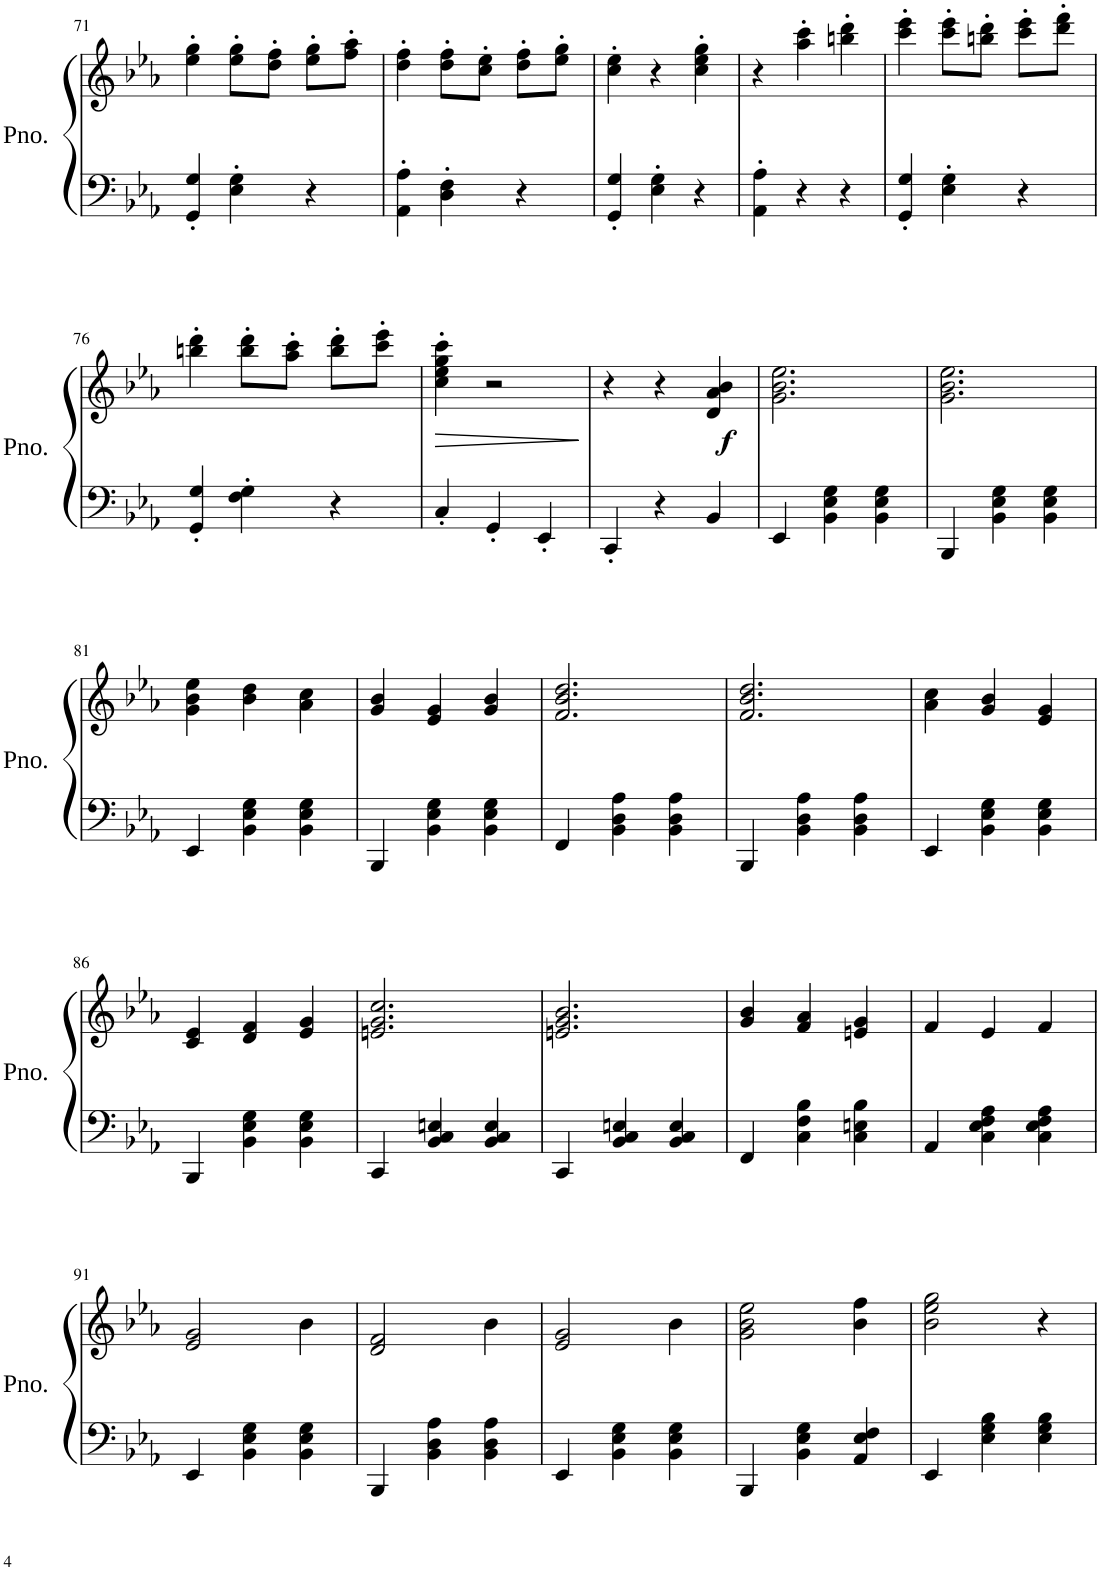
**kern	**kern	**dynam
*part1	*part1	*part1
*staff2	*staff1	*staff1/2
*I"Piano	*	*
*I'Pno.	*	*
!!LO:PB:g=z
*clefF4	*clefG2	*
*k[b-e-a-]	*k[b-e-a-]	*
*M3/4	*M3/4	*
=71	=71	=71
4GG/' 4G/'	4ee-\' 4gg\'	.
4E-\' 4G\'	8ee-\' 8gg\'L	.
.	8dd\' 8ff\'J	.
4r	8ee-\' 8gg\'L	.
.	8ff\' 8aa-\'J	.
=72	=72	=72
4AA-\' 4A-\'	4dd\' 4ff\'	.
4D\' 4F\'	8dd\' 8ff\'L	.
.	8cc\' 8ee-\'J	.
4r	8dd\' 8ff\'L	.
.	8ee-\' 8gg\'J	.
=73	=73	=73
4GG/' 4G/'	4cc\' 4ee-\'	.
4E-\' 4G\'	4r	.
4r	4cc\' 4ee-\' 4gg\'	.
=74	=74	=74
4AA-\' 4A-\'	4r	.
4r	4aa-\' 4ccc\'	.
4r	4bbn\' 4ddd\'	.
=75	=75	=75
4GG/' 4G/'	4ccc\' 4eee-\'	.
4E-\' 4G\'	8ccc\' 8eee-\'L	.
.	8bbn\' 8ddd\'J	.
4r	8ccc\' 8eee-\'L	.
.	8ddd\' 8fff\'J	.
!!LO:LB:g=z
=76	=76	=76
4GG/' 4G/'	4bbn\' 4ddd\'	.
4F\' 4G\'	8bb\' 8ddd\'L	.
.	8aa-\' 8ccc\'J	.
4r	8bb\' 8ddd\'L	.
.	8ccc\' 8eee-\'J	.
=77	=77	=77
!	!	!LO:HP:b
4C'/	4cc\' 4ee-\' 4gg\' 4ccc\'	>
4GG'/	2r	.
4EE-'/	.	.
.	.	]
=78	=78	=78
4CC'/	4r	.
4r	4r	.
!	!	!LO:DY:a=2
4BB-/	4d/ 4a-/ 4b-/	f
=79	=79	=79
4EE-/	2.g\ 2.b-\ 2.ee-\	.
4BB-\ 4E-\ 4G\	.	.
4BB-\ 4E-\ 4G\	.	.
=80	=80	=80
4BBB-/	2.g\ 2.b-\ 2.ee-\	.
4BB-\ 4E-\ 4G\	.	.
4BB-\ 4E-\ 4G\	.	.
!!LO:LB:g=z
=81	=81	=81
4EE-/	4g\ 4b-\ 4ee-\	.
4BB-\ 4E-\ 4G\	4b-\ 4dd\	.
4BB-\ 4E-\ 4G\	4a-\ 4cc\	.
=82	=82	=82
4BBB-/	4g/ 4b-/	.
4BB-\ 4E-\ 4G\	4e-/ 4g/	.
4BB-\ 4E-\ 4G\	4g/ 4b-/	.
=83	=83	=83
4FF/	2.f/ 2.b-/ 2.dd/	.
4BB-\ 4D\ 4A-\	.	.
4BB-\ 4D\ 4A-\	.	.
=84	=84	=84
4BBB-/	2.f/ 2.b-/ 2.dd/	.
4BB-\ 4D\ 4A-\	.	.
4BB-\ 4D\ 4A-\	.	.
=85	=85	=85
4EE-/	4a-\ 4cc\	.
4BB-\ 4E-\ 4G\	4g/ 4b-/	.
4BB-\ 4E-\ 4G\	4e-/ 4g/	.
!!LO:LB:g=z
=86	=86	=86
4BBB-/	4c/ 4e-/	.
4BB-\ 4E-\ 4G\	4d/ 4f/	.
4BB-\ 4E-\ 4G\	4e-/ 4g/	.
=87	=87	=87
4CC/	2.en/ 2.g/ 2.cc/	.
4BB-/ 4C/ 4En/	.	.
4BB-/ 4C/ 4E/	.	.
=88	=88	=88
4CC/	2.en/ 2.g/ 2.b-/	.
4BB-/ 4C/ 4En/	.	.
4BB-/ 4C/ 4E/	.	.
=89	=89	=89
4FF/	4g/ 4b-/	.
4C\ 4F\ 4B-\	4f/ 4a-/	.
4C\ 4En\ 4B-\	4en/ 4g/	.
=90	=90	=90
4AA-/	4f/	.
4C\ 4E-\ 4F\ 4A-\	4e-/	.
4C\ 4E-\ 4F\ 4A-\	4f/	.
!!LO:LB:g=z
=91	=91	=91
4EE-/	2e-/ 2g/	.
4BB-\ 4E-\ 4G\	.	.
4BB-\ 4E-\ 4G\	4b-\	.
=92	=92	=92
4BBB-/	2d/ 2f/	.
4BB-\ 4D\ 4A-\	.	.
4BB-\ 4D\ 4A-\	4b-\	.
=93	=93	=93
4EE-/	2e-/ 2g/	.
4BB-\ 4E-\ 4G\	.	.
4BB-\ 4E-\ 4G\	4b-\	.
=94	=94	=94
4BBB-/	2g\ 2b-\ 2ee-\	.
4BB-\ 4E-\ 4G\	.	.
4AA-/ 4E-/ 4F/	4b-\ 4ff\	.
=95	=95	=95
4EE-/	2b-\ 2ee-\ 2gg\	.
4E-\ 4G\ 4B-\	.	.
4E-\ 4G\ 4B-\	4r	.
=	=	=
*-	*-	*-
